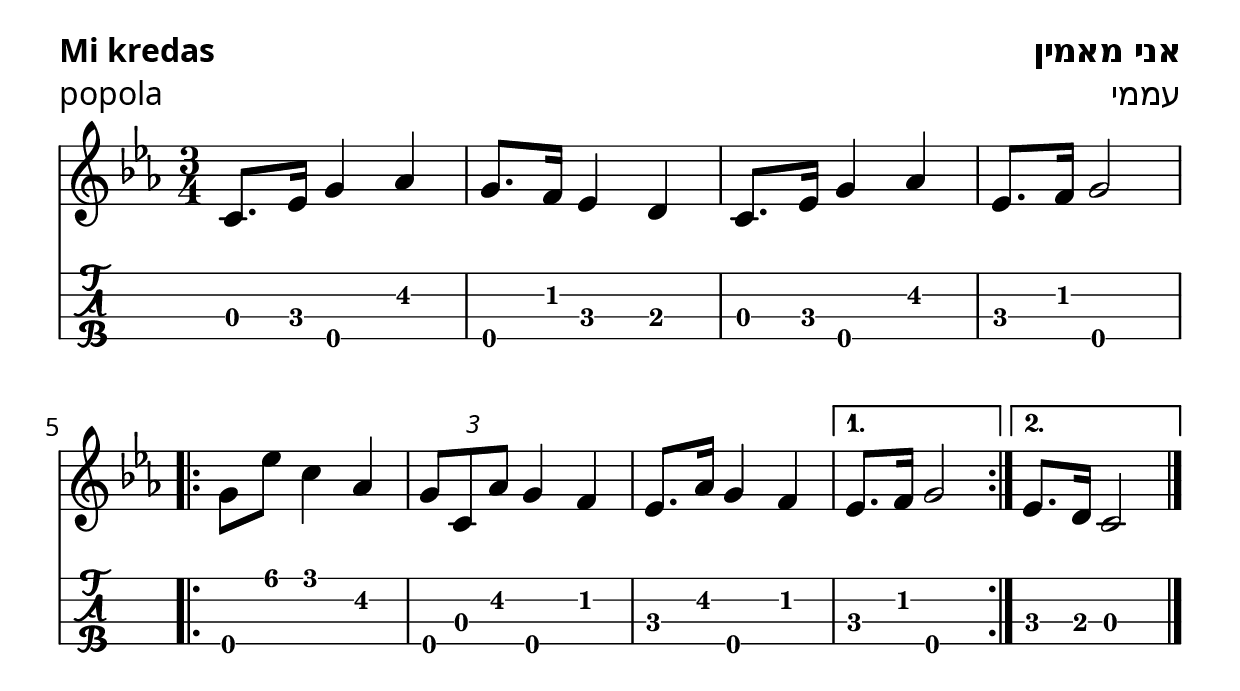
\include "../ĉiea.ly"

\header {
  titolo-xx     = ""
  titolo-he     = "אני מאמין"
  titolo-eo     = "Mi kredas"
  komponisto-xx = ""
  komponisto-he = "עממי"
  komponisto-eo = "popola"
  ikono         = "💭"
}

\include "../titolo.ly"

melodio = {
  \tempo 4 = 80
  \time 3/4
  \key c \minor
  c8. ees16 g4\4 aes |
  g8.\4 f16 ees4 d |
  c8. ees16 g4\4 aes |
  ees8. f16 g2\4 |
  \break
  \repeat volta 2 {
	g8\4 ees' c'4 aes |
	\tuplet 3/2 { g8\4 c aes } g4\4 f |
	ees8. aes16 g4\4 f |
  }
  \alternative {
	{ ees8. f16 g2\4 | }
	{ ees8. d16 c2 | }
  }
  \bar "|."
}

\include "../muziko.ly"
